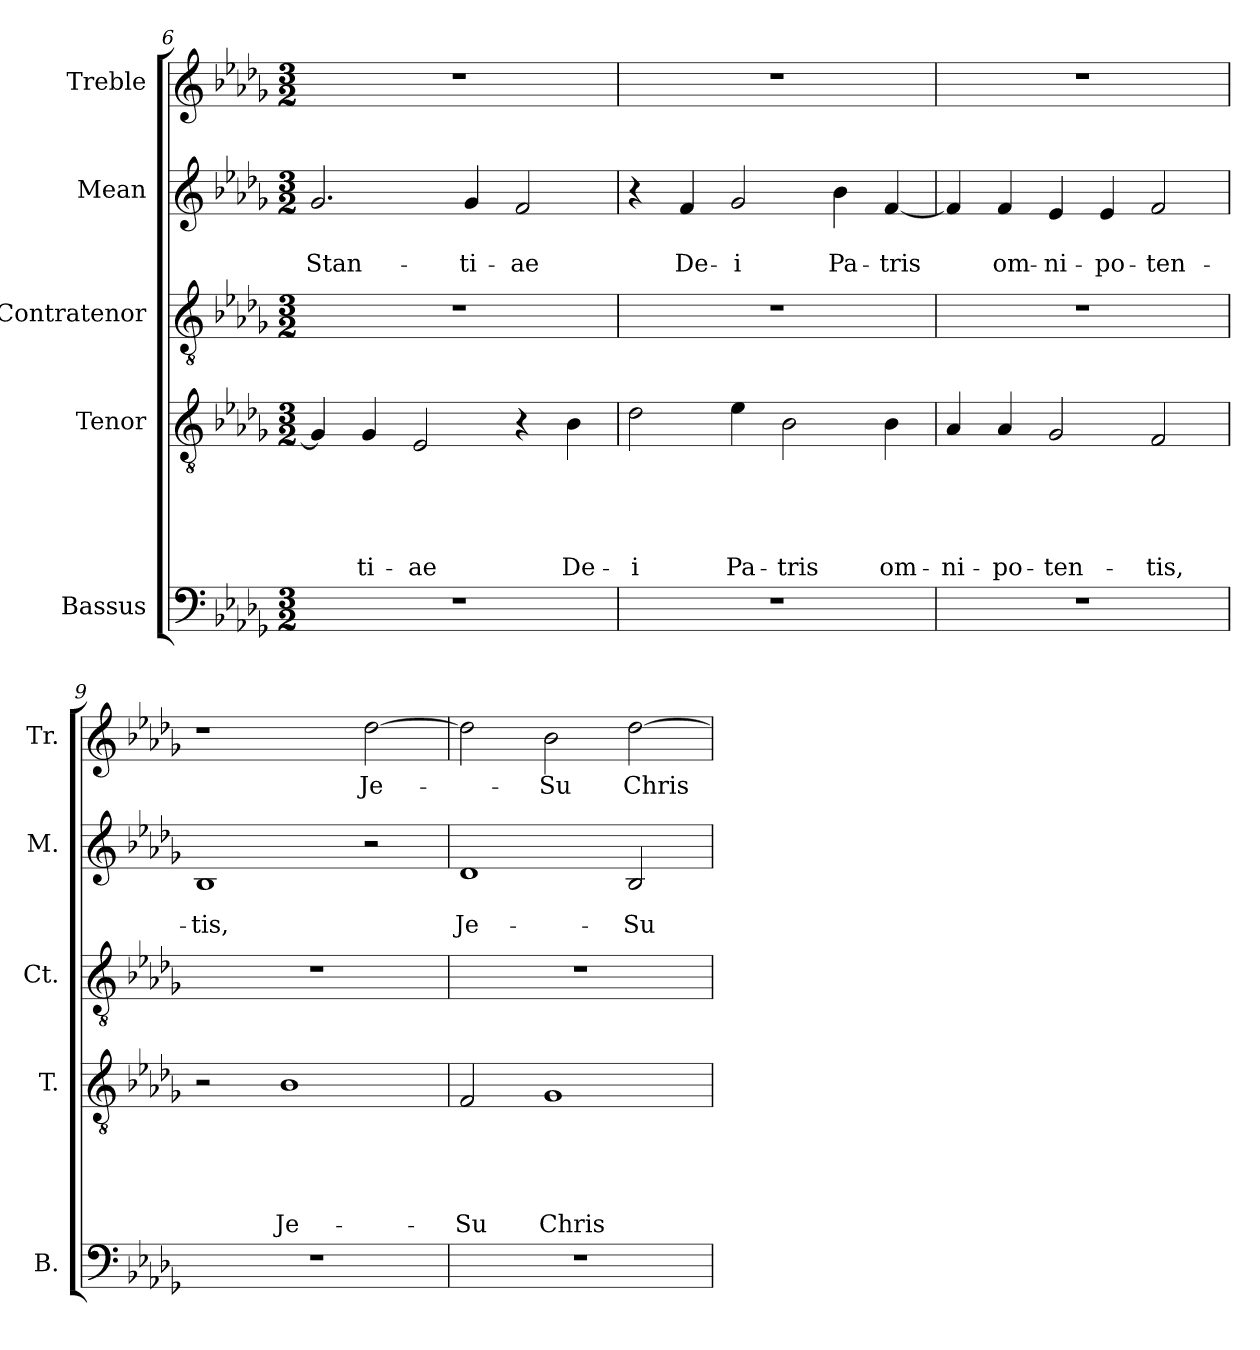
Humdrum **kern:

**kern	**kern	**text	**text	**text	**text	**text	**kern	**kern	**text	**text	**kern	**text
*part5	*part4	*part4	*part4	*part4	*part4	*part4	*part3	*part2	*part2	*part2	*part1	*part1
*staff5	*staff4	*staff4	*staff4	*staff4	*staff4	*staff4	*staff3	*staff2	*staff2	*staff2	*staff1	*staff1
*I"Bassus	*I"Tenor	*	*	*	*	*	*I"Contratenor	*I"Mean	*	*	*I"Treble	*
*I'B.	*I'T.	*	*	*	*	*	*I'Ct.	*I'M.	*	*	*I'Tr.	*
!!LO:LB:g=z
*clefF4	*clefGv2	*	*	*	*	*	*clefGv2	*clefG2	*	*	*clefG2	*
*k[b-e-a-d-g-]	*k[b-e-a-d-g-]	*	*	*	*	*	*k[b-e-a-d-g-]	*k[b-e-a-d-g-]	*	*	*k[b-e-a-d-g-]	*
*D-:	*D-:	*	*	*	*	*	*D-:	*D-:	*	*	*D-:	*
*M3/2	*M3/2	*	*	*	*	*	*M3/2	*M3/2	*	*	*M3/2	*
=6	=6	=6	=6	=6	=6	=6	=6	=6	=6	=6	=6	=6
!	!	!	!	!	!	!	!	!	!	!LO:LY:b	!LO:N:vis=1	!
1.r	4G-/]	.	.	.	.	.	1.r	2.g-/	.	Stan-	1.r	.
!	!	!	!	!	!	!LO:LY:b	!	!	!	!	!	!
.	4G-/	.	.	.	.	-ti-	.	.	.	.	.	.
!	!	!	!	!	!	!LO:LY:b:rj	!	!	!	!	!	!
.	2E-/	.	.	.	.	-ae	.	.	.	.	.	.
!	!	!	!	!	!	!	!	!	!	!LO:LY:b	!	!
.	.	.	.	.	.	.	.	4g-/	.	-ti-	.	.
!	!	!	!	!	!	!	!	!	!	!LO:LY:b:rj	!	!
.	4r	.	.	.	.	.	.	2f/	.	-ae	.	.
!	!	!	!	!	!	!LO:LY:b	!	!	!	!	!	!
.	4B-\	.	.	.	.	De-	.	.	.	.	.	.
=7	=7	=7	=7	=7	=7	=7	=7	=7	=7	=7	=7	=7
!	!	!	!	!	!	!LO:LY:b	!	!	!	!	!LO:N:vis=1	!
1.r	2d-\	.	.	.	.	-i	1.r	4r	.	.	1.r	.
!	!	!	!	!	!	!	!	!	!	!LO:LY:b	!	!
.	.	.	.	.	.	.	.	4f/	.	De-	.	.
!	!	!	!	!	!	!LO:LY:b	!	!	!	!LO:LY:b:rj	!	!
.	4e-\	.	.	.	.	Pa-	.	2g-/	.	-i	.	.
!	!	!	!	!	!	!LO:LY:b:rj	!	!	!	!	!	!
.	2B-\	.	.	.	.	-tris	.	.	.	.	.	.
!	!	!	!	!	!	!	!	!	!	!LO:LY:b	!	!
.	.	.	.	.	.	.	.	4b-\	.	Pa-	.	.
!	!	!	!	!	!	!LO:LY:b	!	!	!	!LO:LY:b:rj	!	!
.	4B-\	.	.	.	.	om-	.	[<4f/	.	-tris	.	.
=8	=8	=8	=8	=8	=8	=8	=8	=8	=8	=8	=8	=8
!	!	!	!	!	!	!LO:LY:b	!	!	!	!	!LO:N:vis=1	!
1.r	4A-/	.	.	.	.	-ni-	1.r	4f/]	.	.	1.r	.
!	!	!	!	!	!	!LO:LY:b	!	!	!	!LO:LY:b	!	!
.	4A-/	.	.	.	.	-po-	.	4f/	.	om-	.	.
!	!	!	!	!	!	!LO:LY:b:rj	!	!	!	!LO:LY:b	!	!
.	2G-/	.	.	.	.	-ten-	.	4e-/	.	-ni-	.	.
!	!	!	!	!	!	!	!	!	!	!LO:LY:b	!	!
.	.	.	.	.	.	.	.	4e-/	.	-po-	.	.
!	!	!	!	!	!	!LO:LY:b	!	!	!	!LO:LY:b:rj	!	!
.	2F/	.	.	.	.	-tis,	.	2f/	.	-ten-	.	.
=9	=9	=9	=9	=9	=9	=9	=9	=9	=9	=9	=9	=9
!	!	!	!	!	!	!	!	!	!	!LO:LY:b	!	!
1.r	2r	.	.	.	.	.	1.r	1B-	.	-tis,	1r	.
!	!	!	!	!	!	!LO:LY:b	!	!	!	!	!	!
.	1B-	.	.	.	.	Je-	.	.	.	.	.	.
!	!	!	!	!	!	!	!	!	!	!	!	!LO:LY:b
.	.	.	.	.	.	.	.	2r	.	.	[>2dd-\	Je-
=10	=10	=10	=10	=10	=10	=10	=10	=10	=10	=10	=10	=10
!	!	!	!	!	!	!LO:LY:b	!	!	!	!LO:LY:b	!	!
1.r	2F/	.	.	.	.	-Su	1.r	1d-	.	Je-	2dd-\]	.
!	!	!	!	!	!	!LO:LY:b	!	!	!	!	!	!LO:LY:b
.	1G-	.	.	.	.	Chris-	.	.	.	.	2b-\	-Su
!	!	!	!	!	!	!	!	!	!	!LO:LY:b	!	!LO:LY:b
.	.	.	.	.	.	.	.	2B-/	.	-Su	[>2dd-\	Chris-
=	=	=	=	=	=	=	=	=	=	=	=	=
*-	*-	*-	*-	*-	*-	*-	*-	*-	*-	*-	*-	*-
